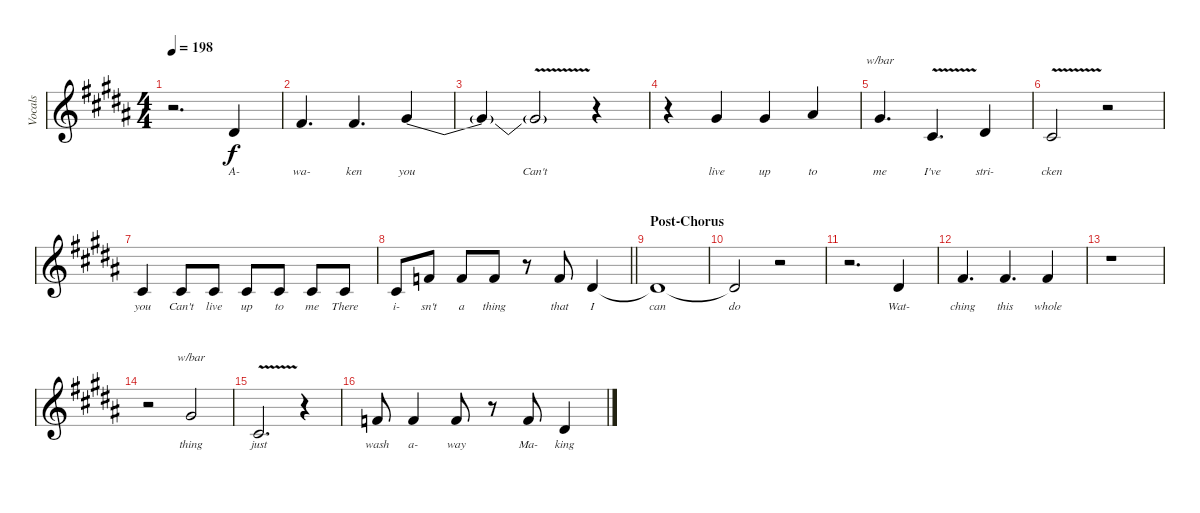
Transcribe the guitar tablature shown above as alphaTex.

\track ("Vocals" "Vocals") {instrument lead6voice}
\staff {score}
\tuning (Eb4 Bb3 Gb3 Db3 Ab2 Db2) {hide}
\ts (4 4)
\tempo 198
\clef g2
\ks b
r.2{d dy f} 5.2.4{lyrics (0 "A-") lyrics (1 "") lyrics (2 "") lyrics (3 "") lyrics (4 "")} |
8.2.4{d lyrics (0 "wa-") lyrics (1 "") lyrics (2 "") lyrics (3 "") lyrics (4 "")} 8.2.4{d lyrics (0 "ken") lyrics (1 "") lyrics (2 "") lyrics (3 "") lyrics (4 "")} 8.2{be (custom 0 4 25 4 30 0 35 4 60 4)}.4{lyrics (0 "you") lyrics (1 "") lyrics (2 "") lyrics (3 "") lyrics (4 "")} |
8.2{t}.4{lyrics (0 "") lyrics (1 "") lyrics (2 "") lyrics (3 "") lyrics (4 "")} 8.2{v t}.2{lyrics (0 "Can't") lyrics (1 "") lyrics (2 "") lyrics (3 "") lyrics (4 "")} r.4 |
r.4 5.1.4{lyrics (0 "live") lyrics (1 "") lyrics (2 "") lyrics (3 "") lyrics (4 "")} 5.1.4{lyrics (0 "up") lyrics (1 "") lyrics (2 "") lyrics (3 "") lyrics (4 "")} 7.1.4{lyrics (0 "to") lyrics (1 "") lyrics (2 "") lyrics (3 "") lyrics (4 "")} |
7.3.4{d tbe (custom default 0 14 27 14 32 0 60 0) lyrics (0 "me") lyrics (1 "") lyrics (2 "") lyrics (3 "") lyrics (4 "")} 7.3{v}.4{d lyrics (0 "I've") lyrics (1 "") lyrics (2 "") lyrics (3 "") lyrics (4 "")} 5.2.4{lyrics (0 "stri-") lyrics (1 "") lyrics (2 "") lyrics (3 "") lyrics (4 "")} |
7.3{v}.2{lyrics (0 "cken") lyrics (1 "") lyrics (2 "") lyrics (3 "") lyrics (4 "")} r.2 |
7.3.4{lyrics (0 "you") lyrics (1 "") lyrics (2 "") lyrics (3 "") lyrics (4 "")} 7.3.8{lyrics (0 "Can't") lyrics (1 "") lyrics (2 "") lyrics (3 "") lyrics (4 "")} 7.3.8{lyrics (0 "live") lyrics (1 "") lyrics (2 "") lyrics (3 "") lyrics (4 "")} 7.3.8{lyrics (0 "up") lyrics (1 "") lyrics (2 "") lyrics (3 "") lyrics (4 "")} 7.3.8{lyrics (0 "to") lyrics (1 "") lyrics (2 "") lyrics (3 "") lyrics (4 "")} 7.3.8{lyrics (0 "me") lyrics (1 "") lyrics (2 "") lyrics (3 "") lyrics (4 "")} 7.3.8{lyrics (0 "There") lyrics (1 "") lyrics (2 "") lyrics (3 "") lyrics (4 "")} |
\barLineRight lightlight
7.3.8{lyrics (0 "i-") lyrics (1 "") lyrics (2 "") lyrics (3 "") lyrics (4 "")} 7.2.8{lyrics (0 "sn't") lyrics (1 "") lyrics (2 "") lyrics (3 "") lyrics (4 "")} 7.2.8{lyrics (0 "a") lyrics (1 "") lyrics (2 "") lyrics (3 "") lyrics (4 "")} 7.2.8{lyrics (0 "thing") lyrics (1 "") lyrics (2 "") lyrics (3 "") lyrics (4 "")} r.8 7.2.8{lyrics (0 "that") lyrics (1 "") lyrics (2 "") lyrics (3 "") lyrics (4 "")} 5.2.4{lyrics (0 "I") lyrics (1 "") lyrics (2 "") lyrics (3 "") lyrics (4 "")} |
\section ("" "Post-Chorus")
5.2{t}.1{lyrics (0 "can") lyrics (1 "") lyrics (2 "") lyrics (3 "") lyrics (4 "")} |
5.2{t}.2{lyrics (0 "do") lyrics (1 "") lyrics (2 "") lyrics (3 "") lyrics (4 "")} r.2 |
r.2{d} 5.2.4{lyrics (0 "Wat-") lyrics (1 "") lyrics (2 "") lyrics (3 "") lyrics (4 "")} |
8.2.4{d lyrics (0 "ching") lyrics (1 "") lyrics (2 "") lyrics (3 "") lyrics (4 "")} 8.2.4{d lyrics (0 "this") lyrics (1 "") lyrics (2 "") lyrics (3 "") lyrics (4 "")} 8.2.4{lyrics (0 "whole") lyrics (1 "") lyrics (2 "") lyrics (3 "") lyrics (4 "")} |
r.1 |
r.2 7.3.2{tbe (custom default 0 14 27 14 32 0 60 0) lyrics (0 "thing") lyrics (1 "") lyrics (2 "") lyrics (3 "") lyrics (4 "")} |
7.3{v}.2{d lyrics (0 "just") lyrics (1 "") lyrics (2 "") lyrics (3 "") lyrics (4 "")} r.4 |
7.2.8{lyrics (0 "wash") lyrics (1 "") lyrics (2 "") lyrics (3 "") lyrics (4 "")} 7.2.4{lyrics (0 "a-") lyrics (1 "") lyrics (2 "") lyrics (3 "") lyrics (4 "")} 7.2.8{lyrics (0 "way") lyrics (1 "") lyrics (2 "") lyrics (3 "") lyrics (4 "")} r.8 7.2.8{lyrics (0 "Ma-") lyrics (1 "") lyrics (2 "") lyrics (3 "") lyrics (4 "")} 5.2.4{lyrics (0 "king") lyrics (1 "") lyrics (2 "") lyrics (3 "") lyrics (4 "")}
